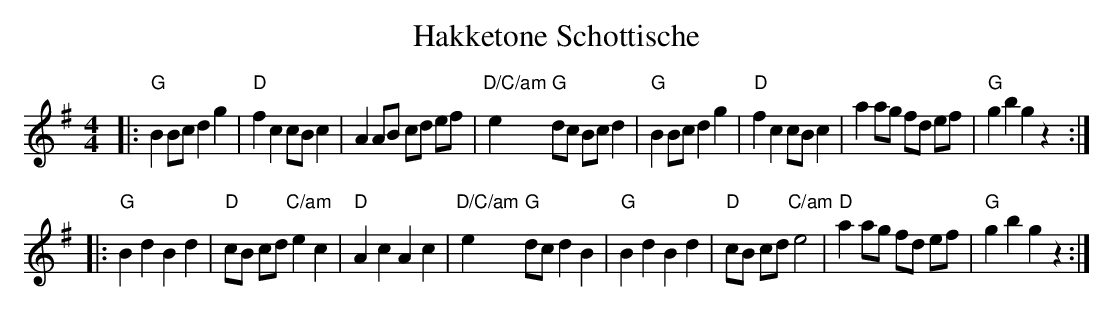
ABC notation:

X:1
T: Hakketone Schottische
M: 4/4
L: 1/8
K: Gmaj
|: "G"B2 Bc d2 g2 | "D"f2 c2       cB c2 |    A2 AB cd ef | "D/C/am"e2 "G"dc Bc d2  \
|  "G"B2 Bc d2 g2 | "D"f2 c2       cB c2 |    a2 ag fd ef |      "G"g2    b2 g2 z2 :|
|: "G"B2 d2 B2 d2 | "D"cB cd "C/am"e2 c2 | "D"A2 c2 A2 c2 | "D/C/am"e2 "G"dc d2 B2  \
|  "G"B2 d2 B2 d2 | "D"cB cd "C/am"e4    | "D"a2 ag fd ef |      "G"g2    b2 g2 z2 :|
